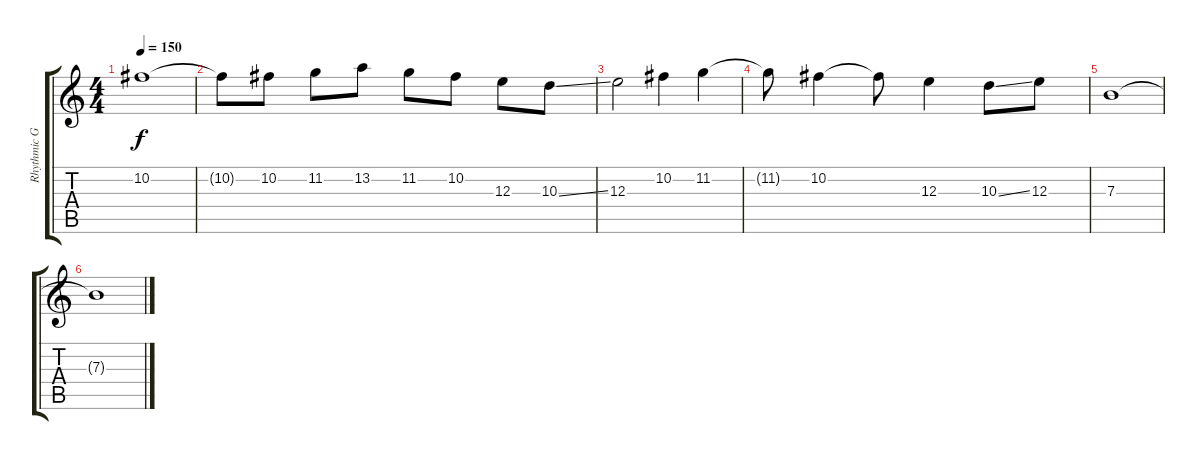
\track ("Rhythmic Guitar" "Rhythmic G") {instrument distortionguitar}
\staff {score tabs}
\tuning (Db4 Ab3 E3 B2 Gb2 B1) {hide}
\ts (4 4)
\tempo 150
\clef g2
\ks c
10.2.1{dy f} |
10.2{t}.8 10.2.8 11.2.8 13.2.8 11.2.8 10.2.8 12.3.8 10.3{ss}.8 |
12.3.2 10.2.4 11.2.4 |
11.2{t}.8 10.2.4 10.2{t}.8 12.3.4 10.3{ss}.8 12.3.8 |
7.3.1 |
7.3{t}.1
